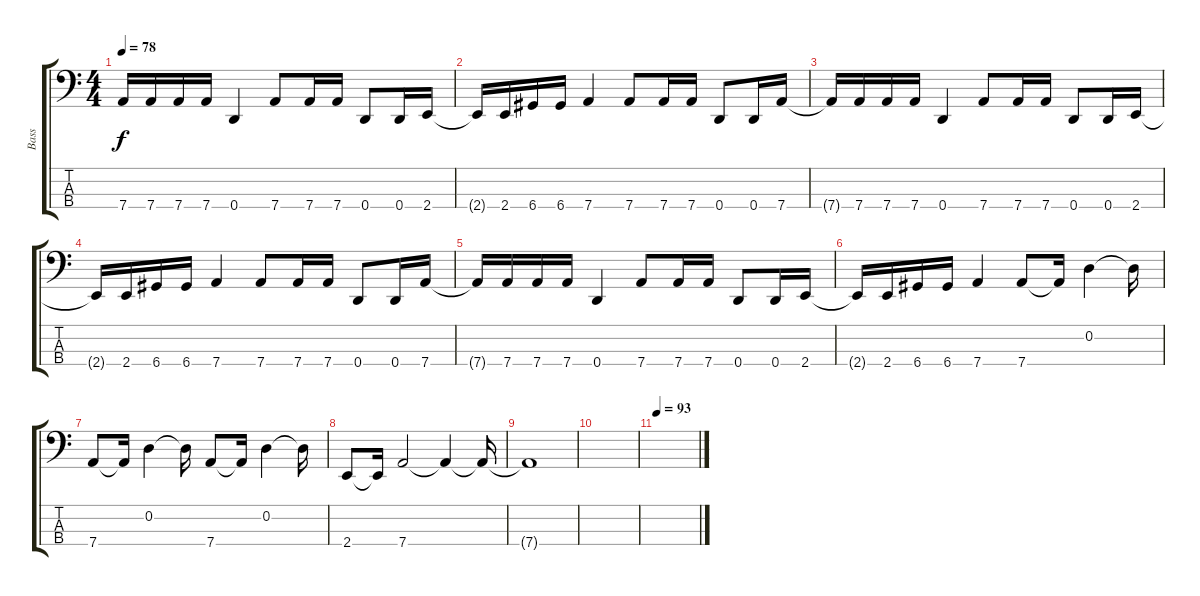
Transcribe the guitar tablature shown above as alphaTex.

\track ("Bass" "Bass") {instrument electricbasspick}
\staff {score tabs}
\tuning (G2 D2 A1 D1) {hide}
\ts (4 4)
\tempo 78
\clef f4
\ks c
7.4{t}.16{dy f} 7.4.16 7.4.16 7.4.16 0.4.4 7.4.8 7.4.16 7.4.16 0.4.8 0.4.16 2.4.16 |
2.4{t}.16 2.4.16 6.4.16 6.4.16 7.4.4 7.4.8 7.4.16 7.4.16 0.4.8 0.4.16 7.4.16 |
7.4{t}.16 7.4.16 7.4.16 7.4.16 0.4.4 7.4.8 7.4.16 7.4.16 0.4.8 0.4.16 2.4.16 |
2.4{t}.16 2.4.16 6.4.16 6.4.16 7.4.4 7.4.8 7.4.16 7.4.16 0.4.8 0.4.16 7.4.16 |
7.4{t}.16 7.4.16 7.4.16 7.4.16 0.4.4 7.4.8 7.4.16 7.4.16 0.4.8 0.4.16 2.4.16 |
2.4{t}.16 2.4.16 6.4.16 6.4.16 7.4.4 7.4.8 7.4{t}.16 0.2.4 0.2{t}.16 |
7.4.8 7.4{t}.16 0.2.4 0.2{t}.16 7.4.8 7.4{t}.16 0.2.4 0.2{t}.16 |
2.4.8 2.4{t}.16 7.4.2 7.4{t}.4 7.4{t}.16 |
7.4{t}.1 |
|
\tempo 93
